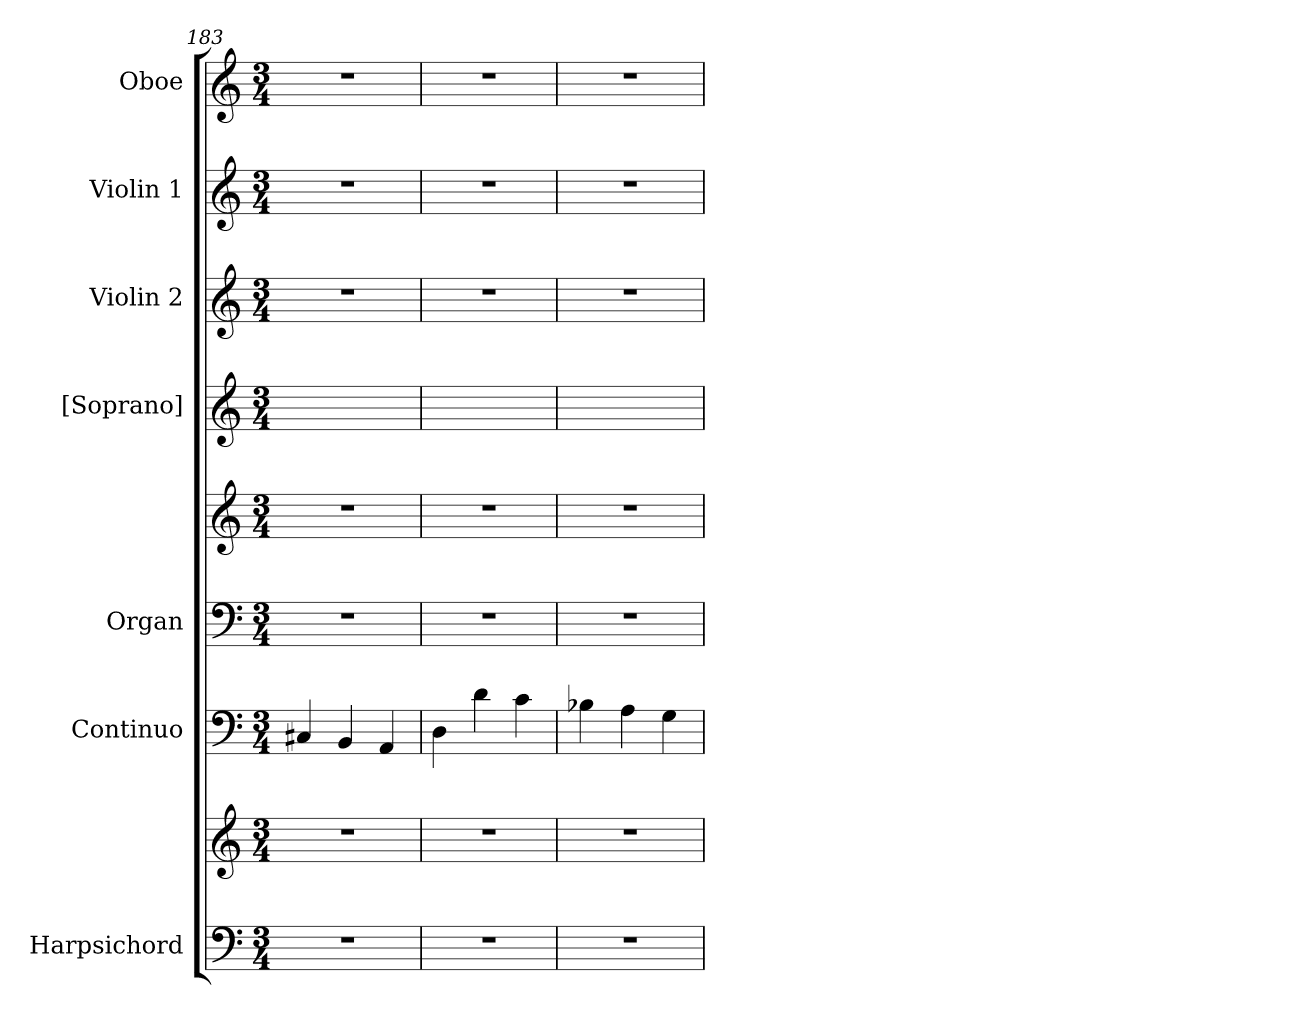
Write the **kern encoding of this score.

**kern	**kern	**kern	**kern	**kern	**kern	**kern	**kern	**kern
*part7	*part7	*part6	*part5	*part5	*part4	*part3	*part2	*part1
*staff9	*staff8	*staff7	*staff6	*staff5	*staff4	*staff3	*staff2	*staff1
*I"Harpsichord	*	*I"Continuo	*I"Organ	*	*I"[Soprano]	*I"Violin 2	*I"Violin 1	*I"Oboe
*	*	*I'Cont.	*I'Org.	*	*I'S.	*I'Vln. 2	*I'Vln. 1	*I'Ob.
*clefF4	*clefG2	*clefF4	*clefF4	*clefG2	*clefG2	*clefG2	*clefG2	*clefG2
*k[]	*k[]	*k[]	*k[]	*k[]	*k[]	*k[]	*k[]	*k[]
*C:	*C:	*C:	*C:	*C:	*C:	*C:	*C:	*C:
*M3/4	*M3/4	*M3/4	*M3/4	*M3/4	*M3/4	*M3/4	*M3/4	*M3/4
=183	=183	=183	=183	=183	=183	=183	=183	=183
!LO:N:vis=1	!LO:N:vis=1	!	!LO:N:vis=1	!LO:N:vis=1	!LO:N:vis=1	!LO:N:vis=1	!LO:N:vis=1	!LO:N:vis=1
2.r	2.r	4C#Xi/	2.r	2.r	2.ryy	2.r	2.r	2.r
.	.	4BBi/	.	.	.	.	.	.
.	.	4AAi/	.	.	.	.	.	.
=184	=184	=184	=184	=184	=184	=184	=184	=184
!LO:N:vis=1	!LO:N:vis=1	!	!LO:N:vis=1	!LO:N:vis=1	!LO:N:vis=1	!LO:N:vis=1	!LO:N:vis=1	!LO:N:vis=1
2.r	2.r	4Di\	2.r	2.r	2.ryy	2.r	2.r	2.r
.	.	4di\	.	.	.	.	.	.
.	.	4ci\	.	.	.	.	.	.
=185	=185	=185	=185	=185	=185	=185	=185	=185
!LO:N:vis=1	!LO:N:vis=1	!	!LO:N:vis=1	!LO:N:vis=1	!LO:N:vis=1	!LO:N:vis=1	!LO:N:vis=1	!LO:N:vis=1
2.r	2.r	4B-Xi\	2.r	2.r	2.ryy	2.r	2.r	2.r
.	.	4Ai\	.	.	.	.	.	.
.	.	4Gi\	.	.	.	.	.	.
=	=	=	=	=	=	=	=	=
*-	*-	*-	*-	*-	*-	*-	*-	*-
